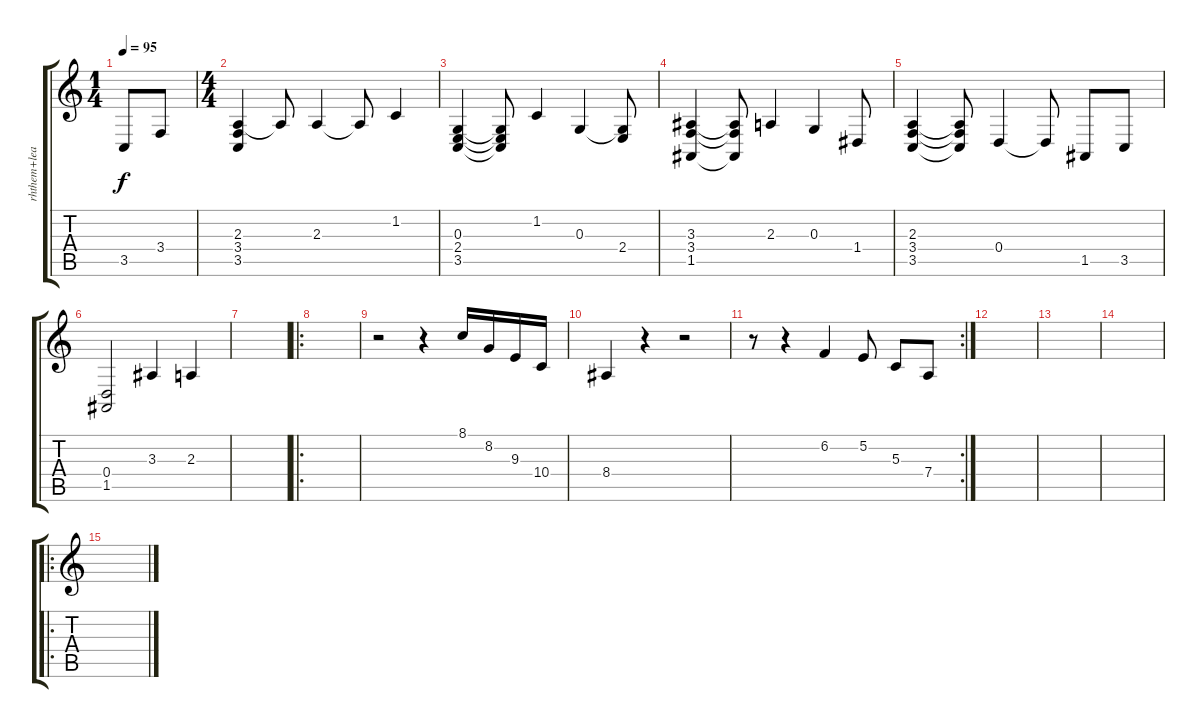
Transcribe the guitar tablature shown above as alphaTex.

\track ("rhthem+lead" "rhthem+lea") {instrument acousticgrandpiano}
\staff {score tabs}
\tuning (E4 B3 G3 D3 A2 E2) {hide}
\ts (1 4)
\tempo 95
\clef g2
\ks c
3.5.8{dy f instrument acousticgrandpiano} 3.4.8 |
\ts (4 4)
(2.3 3.4 3.5).4 2.3{t}.8 2.3.4 2.3{t}.8 1.2.4 |
(0.3 2.4 3.5).4 (0.3{t} 2.4{t} 3.5{t}).8 1.2.4 0.3.4 (0.3{t} 2.4).8 |
(3.3 3.4 1.5).4 (3.3{t} 3.4{t} 1.5{t}).8 2.3.4 0.3.4 1.4.8 |
(2.3 3.4 3.5).4 (2.3{t} 3.4{t} 3.5{t}).8 0.4.4 0.4{t}.8 1.5.8 3.5.8 |
(0.4 1.5).2 3.3.4 2.3.4 |
|
\ro
|
r.2 r.4 8.1.16 8.2.16 9.3.16 10.4.16 |
8.4.4 r.4 r.2 |
\rc 2
r.8 r.4 6.2.4 5.2.8 5.3.8 7.4.8 |
|
|
|
\ro
